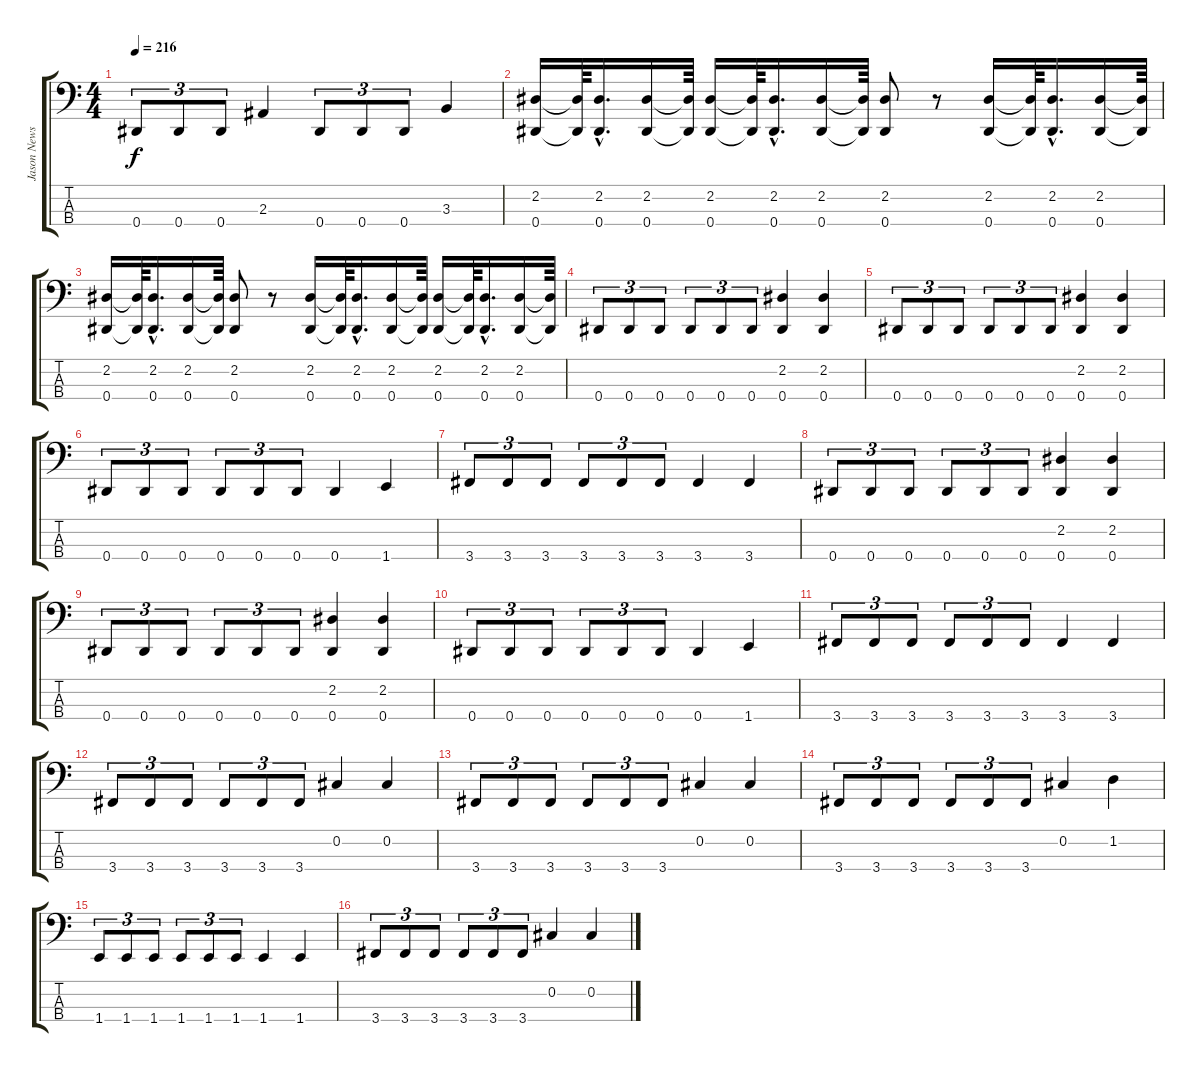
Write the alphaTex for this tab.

\track ("Jason Newsted" "Jason News") {instrument acousticguitarnylon}
\staff {score tabs}
\tuning (Gb2 Db2 Ab1 Eb1) {hide}
\ts (4 4)
\tempo 216
\clef f4
\ks c
0.4.8{tu (3 2) dy f} 0.4.8{tu (3 2)} 0.4.8{tu (3 2)} 2.3.4 0.4.8{tu (3 2)} 0.4.8{tu (3 2)} 0.4.8{tu (3 2)} 3.3.4 |
(2.2 0.4).16 (2.2{t} 0.4{t}).64 (2.2{hac} 0.4{hac}).16{d} (2.2 0.4).16 (2.2{t} 0.4{t}).64 (2.2 0.4).16 (2.2{t} 0.4{t}).64 (2.2{hac} 0.4{hac}).16{d} (2.2 0.4).16 (2.2{t} 0.4{t}).64 (2.2 0.4).8 r.8 (2.2 0.4).16 (2.2{t} 0.4{t}).64 (2.2{hac} 0.4{hac}).16{d} (2.2 0.4).16 (2.2{t} 0.4{t}).64 |
(2.2 0.4).16 (2.2{t} 0.4{t}).64 (2.2{hac} 0.4{hac}).16{d} (2.2 0.4).16 (2.2{t} 0.4{t}).64 (2.2 0.4).8 r.8 (2.2 0.4).16 (2.2{t} 0.4{t}).64 (2.2{hac} 0.4{hac}).16{d} (2.2 0.4).16 (2.2{t} 0.4{t}).64 (2.2 0.4).16 (2.2{t} 0.4{t}).64 (2.2{hac} 0.4{hac}).16{d} (2.2 0.4).16 (2.2{t} 0.4{t}).64 |
0.4.8{tu (3 2)} 0.4.8{tu (3 2)} 0.4.8{tu (3 2)} 0.4.8{tu (3 2)} 0.4.8{tu (3 2)} 0.4.8{tu (3 2)} (2.2 0.4).4 (2.2 0.4).4 |
0.4.8{tu (3 2)} 0.4.8{tu (3 2)} 0.4.8{tu (3 2)} 0.4.8{tu (3 2)} 0.4.8{tu (3 2)} 0.4.8{tu (3 2)} (2.2 0.4).4 (2.2 0.4).4 |
0.4.8{tu (3 2)} 0.4.8{tu (3 2)} 0.4.8{tu (3 2)} 0.4.8{tu (3 2)} 0.4.8{tu (3 2)} 0.4.8{tu (3 2)} 0.4.4 1.4.4 |
3.4.8{tu (3 2)} 3.4.8{tu (3 2)} 3.4.8{tu (3 2)} 3.4.8{tu (3 2)} 3.4.8{tu (3 2)} 3.4.8{tu (3 2)} 3.4.4 3.4.4 |
0.4.8{tu (3 2)} 0.4.8{tu (3 2)} 0.4.8{tu (3 2)} 0.4.8{tu (3 2)} 0.4.8{tu (3 2)} 0.4.8{tu (3 2)} (2.2 0.4).4 (2.2 0.4).4 |
0.4.8{tu (3 2)} 0.4.8{tu (3 2)} 0.4.8{tu (3 2)} 0.4.8{tu (3 2)} 0.4.8{tu (3 2)} 0.4.8{tu (3 2)} (2.2 0.4).4 (2.2 0.4).4 |
0.4.8{tu (3 2)} 0.4.8{tu (3 2)} 0.4.8{tu (3 2)} 0.4.8{tu (3 2)} 0.4.8{tu (3 2)} 0.4.8{tu (3 2)} 0.4.4 1.4.4 |
3.4.8{tu (3 2)} 3.4.8{tu (3 2)} 3.4.8{tu (3 2)} 3.4.8{tu (3 2)} 3.4.8{tu (3 2)} 3.4.8{tu (3 2)} 3.4.4 3.4.4 |
3.4.8{tu (3 2)} 3.4.8{tu (3 2)} 3.4.8{tu (3 2)} 3.4.8{tu (3 2)} 3.4.8{tu (3 2)} 3.4.8{tu (3 2)} 0.2.4 0.2.4 |
3.4.8{tu (3 2)} 3.4.8{tu (3 2)} 3.4.8{tu (3 2)} 3.4.8{tu (3 2)} 3.4.8{tu (3 2)} 3.4.8{tu (3 2)} 0.2.4 0.2.4 |
3.4.8{tu (3 2)} 3.4.8{tu (3 2)} 3.4.8{tu (3 2)} 3.4.8{tu (3 2)} 3.4.8{tu (3 2)} 3.4.8{tu (3 2)} 0.2.4 1.2.4 |
1.4.8{tu (3 2)} 1.4.8{tu (3 2)} 1.4.8{tu (3 2)} 1.4.8{tu (3 2)} 1.4.8{tu (3 2)} 1.4.8{tu (3 2)} 1.4.4 1.4.4 |
3.4.8{tu (3 2)} 3.4.8{tu (3 2)} 3.4.8{tu (3 2)} 3.4.8{tu (3 2)} 3.4.8{tu (3 2)} 3.4.8{tu (3 2)} 0.2.4 0.2.4
